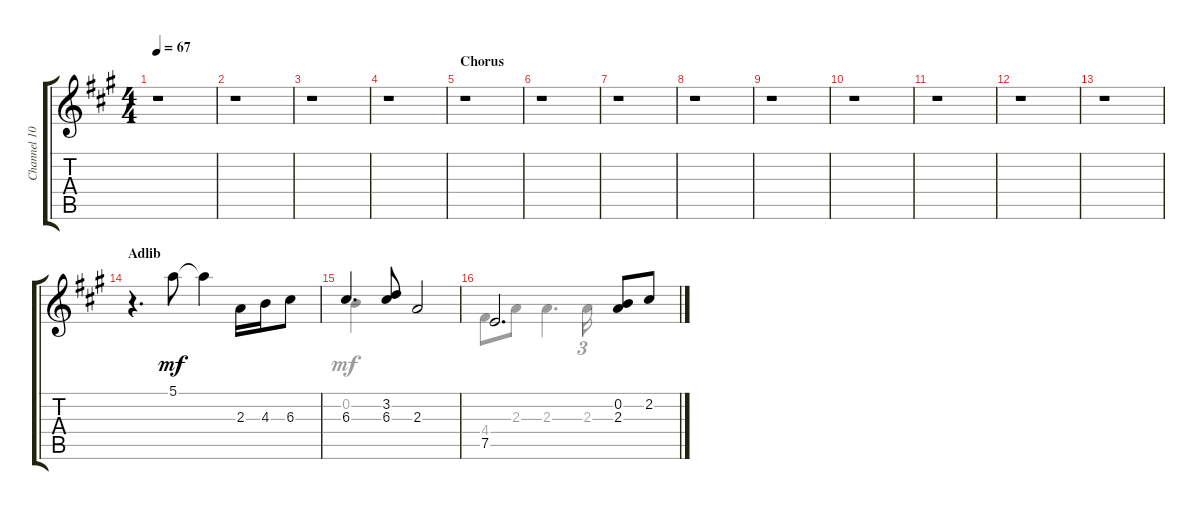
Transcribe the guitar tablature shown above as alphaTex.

\track ("Channel 10" "Channel 10") {instrument electricguitarclean}
\staff {score tabs}
\tuning (E4 B3 G3 D3 A2 E2) {hide}
\voice
\ts (4 4)
\tempo 67
\clef g2
\ks f#minor
r.1{dy mf} |
r.1 |
r.1 |
r.1 |
\section ("" "Chorus")
r.1 |
r.1 |
r.1 |
r.1 |
r.1 |
r.1 |
r.1 |
r.1 |
r.1 |
\section ("" "Adlib")
r.4{d} 5.1.8 5.1{t}.4 2.3.16 4.3.16 6.3.8 |
6.3.4{d} (3.2 6.3).8 2.3.2 |
7.5.2{d} (0.2 2.3).8 2.2.8
\voice
\clef g2
\ottava regular
\simile none
\ks f#minor
|
|
|
|
|
|
|
|
|
|
|
|
|
|
0.2.4 |
4.4.8 2.3.8 2.3.4{d} 2.3.16{tu (3 2)}
